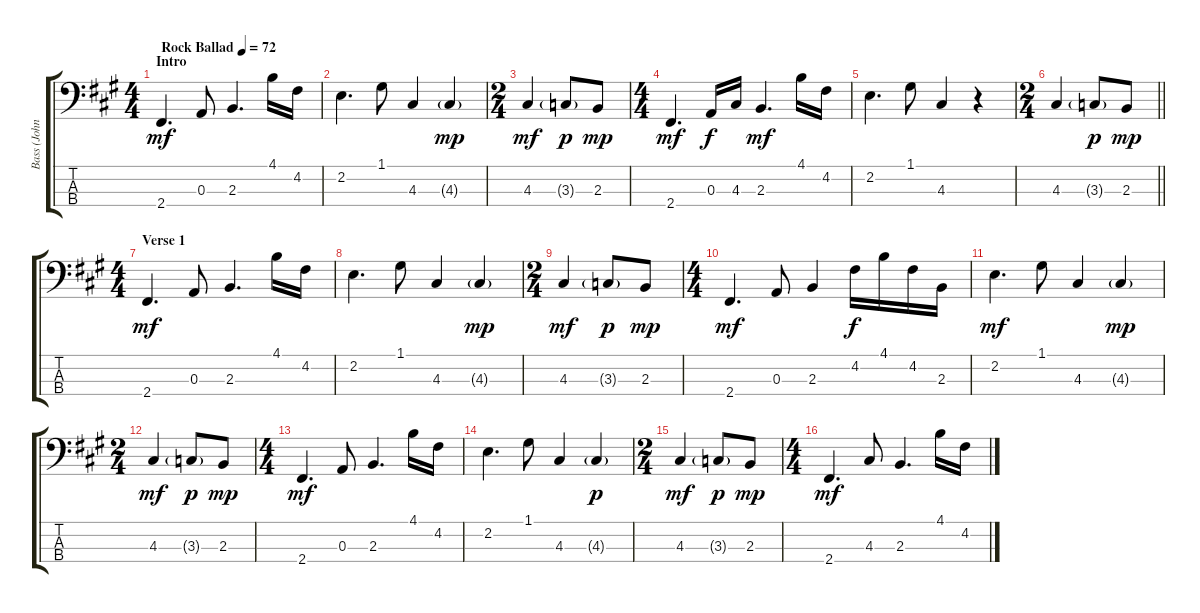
\track ("Bass (John McVie)" "Bass (John") {instrument electricbasspick}
\staff {score tabs}
\tuning (G2 D2 A1 E1) {hide}
\ts (4 4)
\section ("" "Intro")
\tempo (72 "Rock Ballad")
\clef f4
\ks f#minor
2.4.4{d dy mf instrument electricbasspick} 0.3.8 2.3.4{d} 4.1.16 4.2.16 |
2.2.4{d} 1.1.8 4.3.4 4.3{g}.4{dy mp} |
\ts (2 4)
4.3.4{dy mf} 3.3{g}.8{dy p} 2.3.8{dy mp} |
\ts (4 4)
2.4.4{d dy mf} 0.3.16{dy f} 4.3.16 2.3.4{d dy mf} 4.1.16 4.2.16 |
2.2.4{d} 1.1.8 4.3.4 r.4 |
\ts (2 4)
\barLineRight lightlight
4.3.4 3.3{g}.8{dy p} 2.3.8{dy mp} |
\ts (4 4)
\section ("" "Verse 1")
2.4.4{d dy mf} 0.3.8 2.3.4{d} 4.1.16 4.2.16 |
2.2.4{d} 1.1.8 4.3.4 4.3{g}.4{dy mp} |
\ts (2 4)
4.3.4{dy mf} 3.3{g}.8{dy p} 2.3.8{dy mp} |
\ts (4 4)
2.4.4{d dy mf} 0.3.8 2.3.4 4.2.16{dy f} 4.1.16 4.2.16 2.3.16 |
2.2.4{d dy mf} 1.1.8 4.3.4 4.3{g}.4{dy mp} |
\ts (2 4)
4.3.4{dy mf} 3.3{g}.8{dy p} 2.3.8{dy mp} |
\ts (4 4)
2.4.4{d dy mf} 0.3.8 2.3.4{d} 4.1.16 4.2.16 |
2.2.4{d} 1.1.8 4.3.4 4.3{g}.4{dy p} |
\ts (2 4)
4.3.4{dy mf} 3.3{g}.8{dy p} 2.3.8{dy mp} |
\ts (4 4)
2.4.4{d dy mf} 4.3.8 2.3.4{d} 4.1.16 4.2.16
